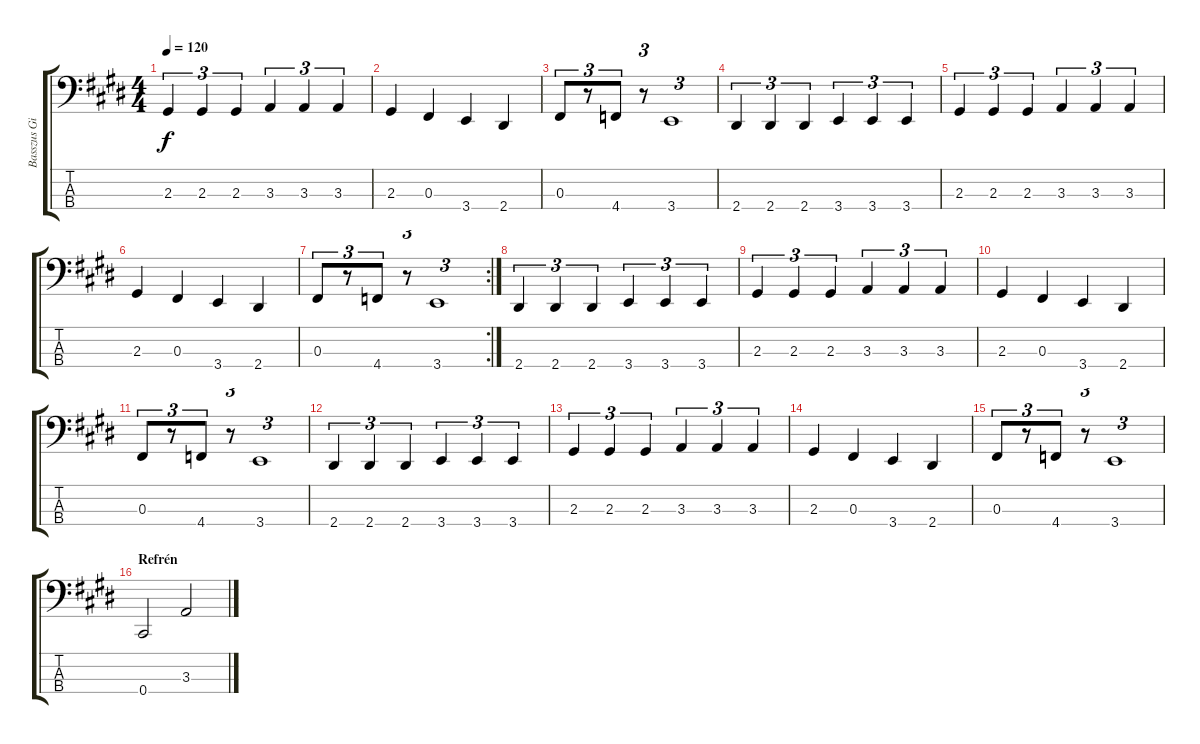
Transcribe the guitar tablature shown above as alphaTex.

\track ("Basszus Gitár" "Basszus Gi") {instrument electricbassfinger}
\staff {score tabs}
\tuning (E2 B1 Gb1 Db1) {hide}
\ts (4 4)
\tempo 120
\clef f4
\ks c#minor
2.3.4{tu (3 2) dy f} 2.3.4{tu (3 2)} 2.3.4{tu (3 2)} 3.3.4{tu (3 2)} 3.3.4{tu (3 2)} 3.3.4{tu (3 2)} |
2.3.4 0.3.4 3.4.4 2.4.4 |
0.3.8{tu (3 2)} r.8{tu (3 2)} 4.4.8{tu (3 2)} r.8{tu (3 2)} 3.4.1{tu (3 2)} |
2.4.4{tu (3 2)} 2.4.4{tu (3 2)} 2.4.4{tu (3 2)} 3.4.4{tu (3 2)} 3.4.4{tu (3 2)} 3.4.4{tu (3 2)} |
2.3.4{tu (3 2)} 2.3.4{tu (3 2)} 2.3.4{tu (3 2)} 3.3.4{tu (3 2)} 3.3.4{tu (3 2)} 3.3.4{tu (3 2)} |
2.3.4 0.3.4 3.4.4 2.4.4 |
\rc 2
0.3.8{tu (3 2)} r.8{tu (3 2)} 4.4.8{tu (3 2)} r.8{tu (3 2)} 3.4.1{tu (3 2)} |
2.4.4{tu (3 2)} 2.4.4{tu (3 2)} 2.4.4{tu (3 2)} 3.4.4{tu (3 2)} 3.4.4{tu (3 2)} 3.4.4{tu (3 2)} |
2.3.4{tu (3 2)} 2.3.4{tu (3 2)} 2.3.4{tu (3 2)} 3.3.4{tu (3 2)} 3.3.4{tu (3 2)} 3.3.4{tu (3 2)} |
2.3.4 0.3.4 3.4.4 2.4.4 |
0.3.8{tu (3 2)} r.8{tu (3 2)} 4.4.8{tu (3 2)} r.8{tu (3 2)} 3.4.1{tu (3 2)} |
2.4.4{tu (3 2)} 2.4.4{tu (3 2)} 2.4.4{tu (3 2)} 3.4.4{tu (3 2)} 3.4.4{tu (3 2)} 3.4.4{tu (3 2)} |
2.3.4{tu (3 2)} 2.3.4{tu (3 2)} 2.3.4{tu (3 2)} 3.3.4{tu (3 2)} 3.3.4{tu (3 2)} 3.3.4{tu (3 2)} |
2.3.4 0.3.4 3.4.4 2.4.4 |
0.3.8{tu (3 2)} r.8{tu (3 2)} 4.4.8{tu (3 2)} r.8{tu (3 2)} 3.4.1{tu (3 2)} |
\section ("" "Refrén")
0.4.2 3.3.2
